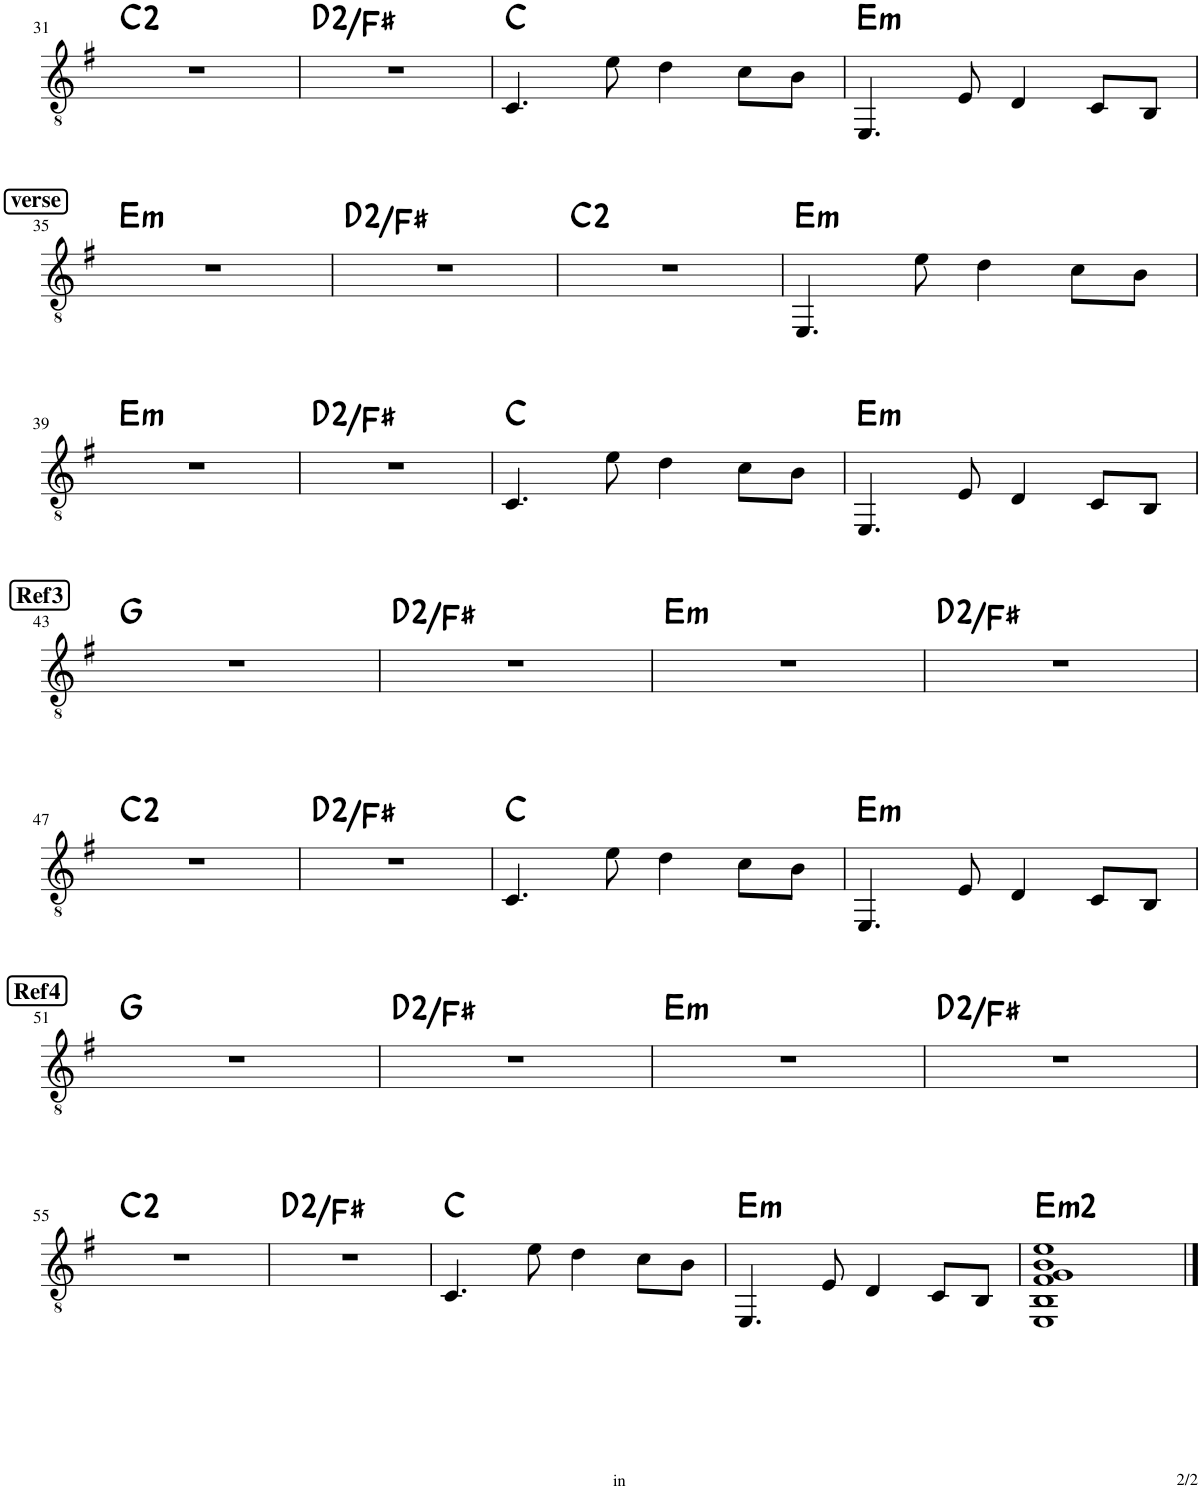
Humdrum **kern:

**kern	**harte
*part1	*part1
*staff1	*
*I"Classical Guitar	*
*I'Guit.	*
!!LO:PB:g=z
*clefGv2	*
*k[f#]	*
*M4/4	*
=31	=31
1r	C:maj(2)
=32	=32
1r	D:maj(2)/3
=33	=33
4.C/	C:maj
8e\	.
4d\	.
8c\L	.
8B\J	.
=34	=34
!	!LO:H:kt=m
4.EE/	E:min
8E/	.
4D/	.
8C/L	.
8BB/J	.
!!LO:LB:g=z
!!LO:REH:place=s1:a:B:cj:fs=11:t=verse
=35	=35
!	!LO:H:kt=m
1r	E:min
=36	=36
1r	D:maj(2)/3
=37	=37
1r	C:maj(2)
=38	=38
!	!LO:H:kt=m
4.EE/	E:min
8e\	.
4d\	.
8c\L	.
8B\J	.
!!LO:LB:g=z
=39	=39
!	!LO:H:kt=m
1r	E:min
=40	=40
1r	D:maj(2)/3
=41	=41
4.C/	C:maj
8e\	.
4d\	.
8c\L	.
8B\J	.
=42	=42
!	!LO:H:kt=m
4.EE/	E:min
8E/	.
4D/	.
8C/L	.
8BB/J	.
!!LO:LB:g=z
!!LO:REH:place=s1:a:B:cj:fs=11:t=Ref3
=43	=43
1r	G:maj
=44	=44
1r	D:maj(2)/3
=45	=45
!	!LO:H:kt=m
1r	E:min
=46	=46
1r	D:maj(2)/3
!!LO:LB:g=z
=47	=47
1r	C:maj(2)
=48	=48
1r	D:maj(2)/3
=49	=49
4.C/	C:maj
8e\	.
4d\	.
8c\L	.
8B\J	.
=50	=50
!	!LO:H:kt=m
4.EE/	E:min
8E/	.
4D/	.
8C/L	.
8BB/J	.
!!LO:LB:g=z
!!LO:REH:place=s1:a:B:cj:fs=11:t=Ref4
=51	=51
1r	G:maj
=52	=52
1r	D:maj(2)/3
=53	=53
!	!LO:H:kt=m
1r	E:min
=54	=54
1r	D:maj(2)/3
!!LO:LB:g=z
=55	=55
1r	C:maj(2)
=56	=56
1r	D:maj(2)/3
=57	=57
4.C/	C:maj
8e\	.
4d\	.
8c\L	.
8B\J	.
=58	=58
!	!LO:H:kt=m
4.EE/	E:min
8E/	.
4D/	.
8C/L	.
8BB/J	.
=59	=59
!	!LO:H:kt=m
1EE 1BB 1F# 1G 1B 1e	E:min(2)
==	==
*-	*-
